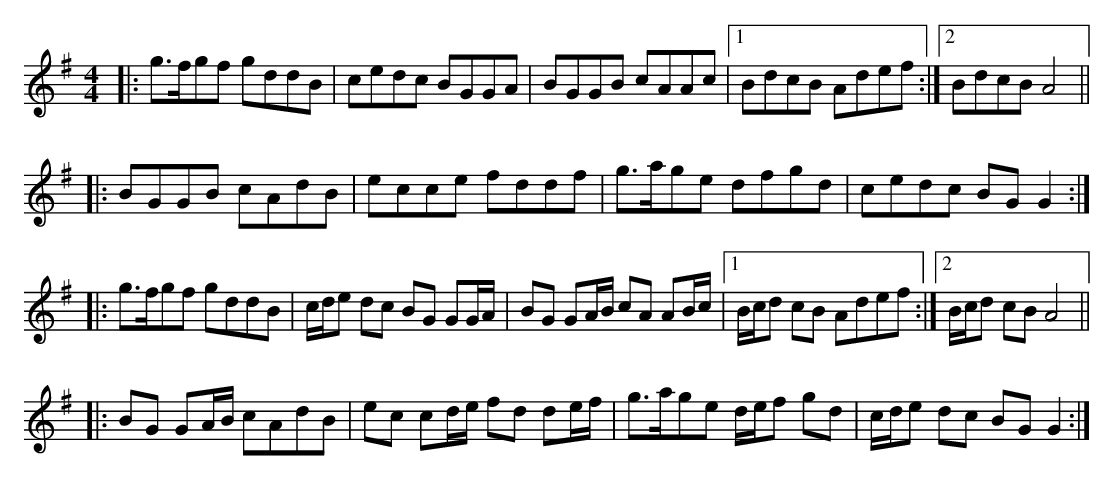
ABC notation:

X:1
M:4/4
K:G
|:g>fgf gddB|cedc BGGA|BGGB cAAc|1 BdcB Adef:|2 BdcB A4||
|:BGGB cAdB|ecce fddf|g>2age dfgd|cedc BGG2:|
|:g>fgf gddB|c/d/e dc BG GG/A/|BG GA/B/ cA AB/c/|1 B/c/d cB Adef:|2 B/c/d cB A4||
|:BG GA/B/ cAdB|ec cd/e/ fd de/f/|g>age d/e/f gd|c/d/e dc BGG2:|
